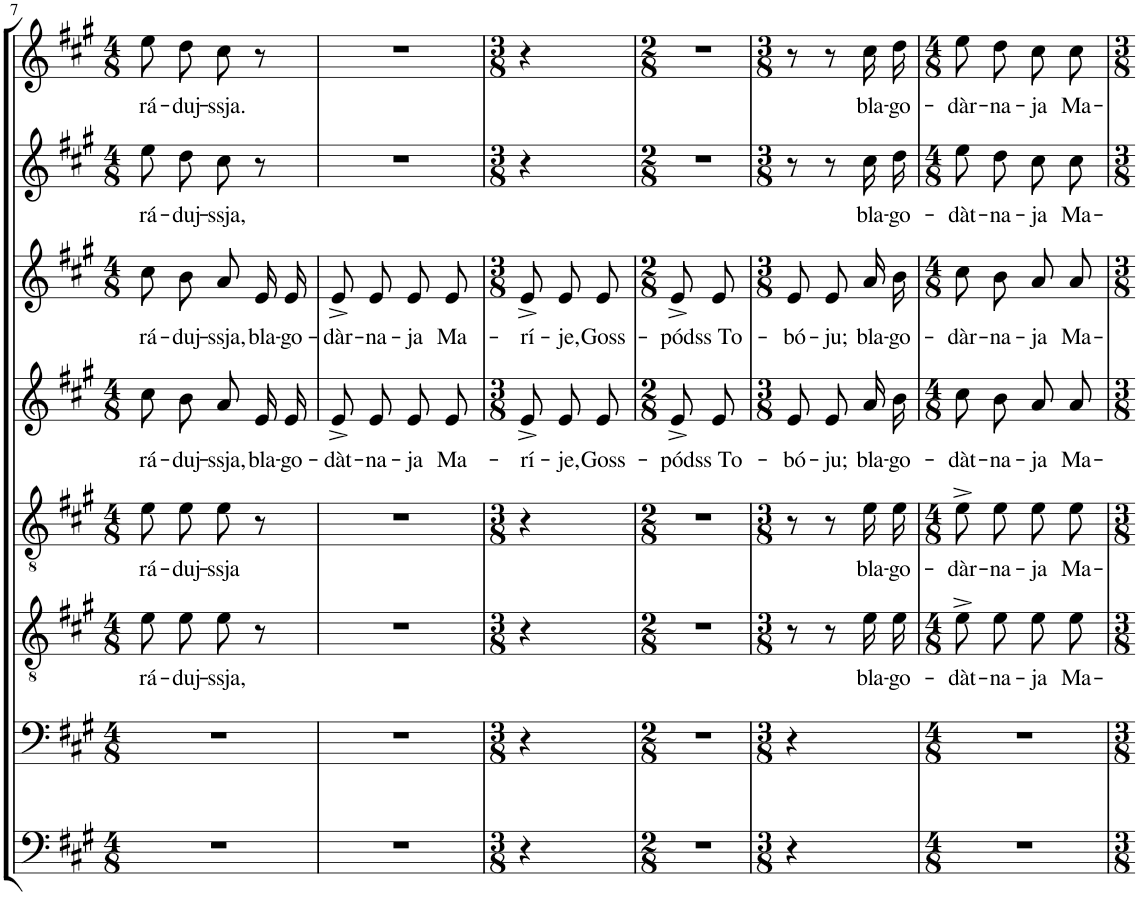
**kern	**kern	**kern	**text	**kern	**text	**kern	**text	**kern	**text	**kern	**text	**kern	**text
*part8	*part7	*part6	*part6	*part5	*part5	*part4	*part4	*part3	*part3	*part2	*part2	*part1	*part1
*staff8	*staff7	*staff6	*staff6	*staff5	*staff5	*staff4	*staff4	*staff3	*staff3	*staff2	*staff2	*staff1	*staff1
*I"Bassi II	*I"Bassi I	*I"Tenori II	*	*I"Tenori I	*	*I"Contralti II	*	*I"Contralti I	*	*I"Soprani II	*	*I"Soprani I	*
!!LO:PB:g=z
*clefF4	*clefF4	*clefGv2	*	*clefGv2	*	*clefG2	*	*clefG2	*	*clefG2	*	*clefG2	*
*	*	*	*	*	*	*	*	*	*	*Trd1c2	*	*Trd1c2	*
*k[f#c#g#]	*k[f#c#g#]	*k[f#c#g#]	*	*k[f#c#g#]	*	*k[f#c#g#]	*	*k[f#c#g#]	*	*k[f#c#g#]	*	*k[f#c#g#]	*
*A:	*A:	*A:	*	*A:	*	*A:	*	*A:	*	*A:	*	*A:	*
*M4/8	*M4/8	*M4/8	*	*M4/8	*	*M4/8	*	*M4/8	*	*M4/8	*	*M4/8	*
=7	=7	=7	=7	=7	=7	=7	=7	=7	=7	=7	=7	=7	=7
!	!	!	!LO:LY:b	!	!LO:LY:b	!	!LO:LY:b	!	!LO:LY:b	!	!LO:LY:b	!	!LO:LY:b
2r	2r	8e\	rá-	8e\	rá-	8cc#\	rá-	8cc#\	rá-	8ee\	rá-	8ee\	rá-
!	!	!	!LO:LY:b	!	!LO:LY:b	!	!LO:LY:b	!	!LO:LY:b	!	!LO:LY:b	!	!LO:LY:b
.	.	8e\	-duj-	8e\	-duj-	8b\	-duj-	8b\	-duj-	8dd\	-duj-	8dd\	-duj-
!	!	!	!LO:LY:b	!	!LO:LY:b	!	!LO:LY:b	!	!LO:LY:b	!	!LO:LY:b	!	!LO:LY:b
.	.	8e\	-ssja,	8e\	-ssja	8a/	-ssja,	8a/	-ssja,	8cc#\	-ssja,	8cc#\	-ssja.
!	!	!	!	!	!	!	!LO:LY:b	!	!LO:LY:b	!	!	!	!
.	.	8r	.	8r	.	16e/LL	bla-	16e/LL	bla-	8r	.	8r	.
!	!	!	!	!	!	!	!LO:LY:b	!	!LO:LY:b	!	!	!	!
.	.	.	.	.	.	16e/JJ	-go-	16e/JJ	-go-	.	.	.	.
=8	=8	=8	=8	=8	=8	=8	=8	=8	=8	=8	=8	=8	=8
!	!	!	!	!	!	!	!LO:LY:b	!	!LO:LY:b	!	!	!	!
2r	2r	2r	.	2r	.	8e^/	-dàt-	8e^/	-dàr-	2r	.	2r	.
!	!	!	!	!	!	!	!LO:LY:b	!	!LO:LY:b	!	!	!	!
.	.	.	.	.	.	8e/	-na-	8e/	-na-	.	.	.	.
!	!	!	!	!	!	!	!LO:LY:b	!	!LO:LY:b	!	!	!	!
.	.	.	.	.	.	8e/	-ja	8e/	-ja	.	.	.	.
!	!	!	!	!	!	!	!LO:LY:b	!	!LO:LY:b	!	!	!	!
.	.	.	.	.	.	8e/	Ma-	8e/	Ma-	.	.	.	.
=9	=9	=9	=9	=9	=9	=9	=9	=9	=9	=9	=9	=9	=9
*M3/8	*M3/8	*M3/8	*	*M3/8	*	*M3/8	*	*M3/8	*	*M3/8	*	*M3/8	*
!	!	!	!	!	!	!	!LO:LY:b	!	!LO:LY:b	!	!	!	!
4r	4r	4r	.	4r	.	8e^/L	-rí-	8e^/L	-rí-	4r	.	4r	.
!	!	!	!	!	!	!	!LO:LY:b	!	!LO:LY:b	!	!	!	!
.	.	.	.	.	.	8e/	-je,	8e/	-je,	.	.	.	.
!	!	!	!	!	!	!	!LO:LY:b	!	!LO:LY:b	!	!	!	!
8ryy	8ryy	8ryy	.	8ryy	.	8e/J	Goss-	8e/J	Goss-	8ryy	.	8ryy	.
=10	=10	=10	=10	=10	=10	=10	=10	=10	=10	=10	=10	=10	=10
*M2/8	*M2/8	*M2/8	*	*M2/8	*	*M2/8	*	*M2/8	*	*M2/8	*	*M2/8	*
!	!	!	!	!	!	!	!LO:LY:b	!	!LO:LY:b	!	!	!	!
4r	4r	4r	.	4r	.	8e^/L	-pód	8e^/L	-pód	4r	.	4r	.
!	!	!	!	!	!	!	!LO:LY:b	!	!LO:LY:b	!	!	!	!
.	.	.	.	.	.	8e/J	ss To-	8e/J	ss To-	.	.	.	.
=11	=11	=11	=11	=11	=11	=11	=11	=11	=11	=11	=11	=11	=11
*M3/8	*M3/8	*M3/8	*	*M3/8	*	*M3/8	*	*M3/8	*	*M3/8	*	*M3/8	*
!	!	!	!	!	!	!	!LO:LY:b	!	!LO:LY:b	!	!	!	!
4r	4r	8r	.	8r	.	8e/L	-bó-	8e/L	-bó-	8r	.	8r	.
!	!	!	!	!	!	!	!LO:LY:b	!	!LO:LY:b	!	!	!	!
.	.	8r	.	8r	.	8e/	-ju;	8e/	-ju;	8r	.	8r	.
!	!	!	!LO:LY:b	!	!LO:LY:b	!	!LO:LY:b	!	!LO:LY:b	!	!LO:LY:b	!	!LO:LY:b
8ryy	8ryy	16e\LL	bla-	16e\LL	bla-	16a/L	bla-	16a/L	bla-	16cc#\LL	bla-	16cc#\LL	bla-
!	!	!	!LO:LY:b	!	!LO:LY:b	!	!LO:LY:b	!	!LO:LY:b	!	!LO:LY:b	!	!LO:LY:b
.	.	16e\JJ	-go-	16e\JJ	-go-	16b/JJ	-go-	16b/JJ	-go-	16dd\JJ	-go-	16dd\JJ	-go-
=12	=12	=12	=12	=12	=12	=12	=12	=12	=12	=12	=12	=12	=12
*M4/8	*M4/8	*M4/8	*	*M4/8	*	*M4/8	*	*M4/8	*	*M4/8	*	*M4/8	*
!	!	!	!LO:LY:b	!	!LO:LY:b	!	!LO:LY:b	!	!LO:LY:b	!	!LO:LY:b	!	!LO:LY:b
2r	2r	8e^\	-dàt-	8e^\	-dàr-	8cc#\	-dàt-	8cc#\	-dàr-	8ee\	-dàt-	8ee\	-dàr-
!	!	!	!LO:LY:b	!	!LO:LY:b	!	!LO:LY:b	!	!LO:LY:b	!	!LO:LY:b	!	!LO:LY:b
.	.	8e\	-na-	8e\	-na-	8b\	-na-	8b\	-na-	8dd\	-na-	8dd\	-na-
!	!	!	!LO:LY:b	!	!LO:LY:b	!	!LO:LY:b	!	!LO:LY:b	!	!LO:LY:b	!	!LO:LY:b
.	.	8e\	-ja	8e\	-ja	8a/	-ja	8a/	-ja	8cc#\	-ja	8cc#\	-ja
!	!	!	!LO:LY:b	!	!LO:LY:b	!	!LO:LY:b	!	!LO:LY:b	!	!LO:LY:b	!	!LO:LY:b
.	.	8e\	Ma-	8e\	Ma-	8a/	Ma-	8a/	Ma-	8cc#\	Ma-	8cc#\	Ma-
=	=	=	=	=	=	=	=	=	=	=	=	=	=
*-	*-	*-	*-	*-	*-	*-	*-	*-	*-	*-	*-	*-	*-
